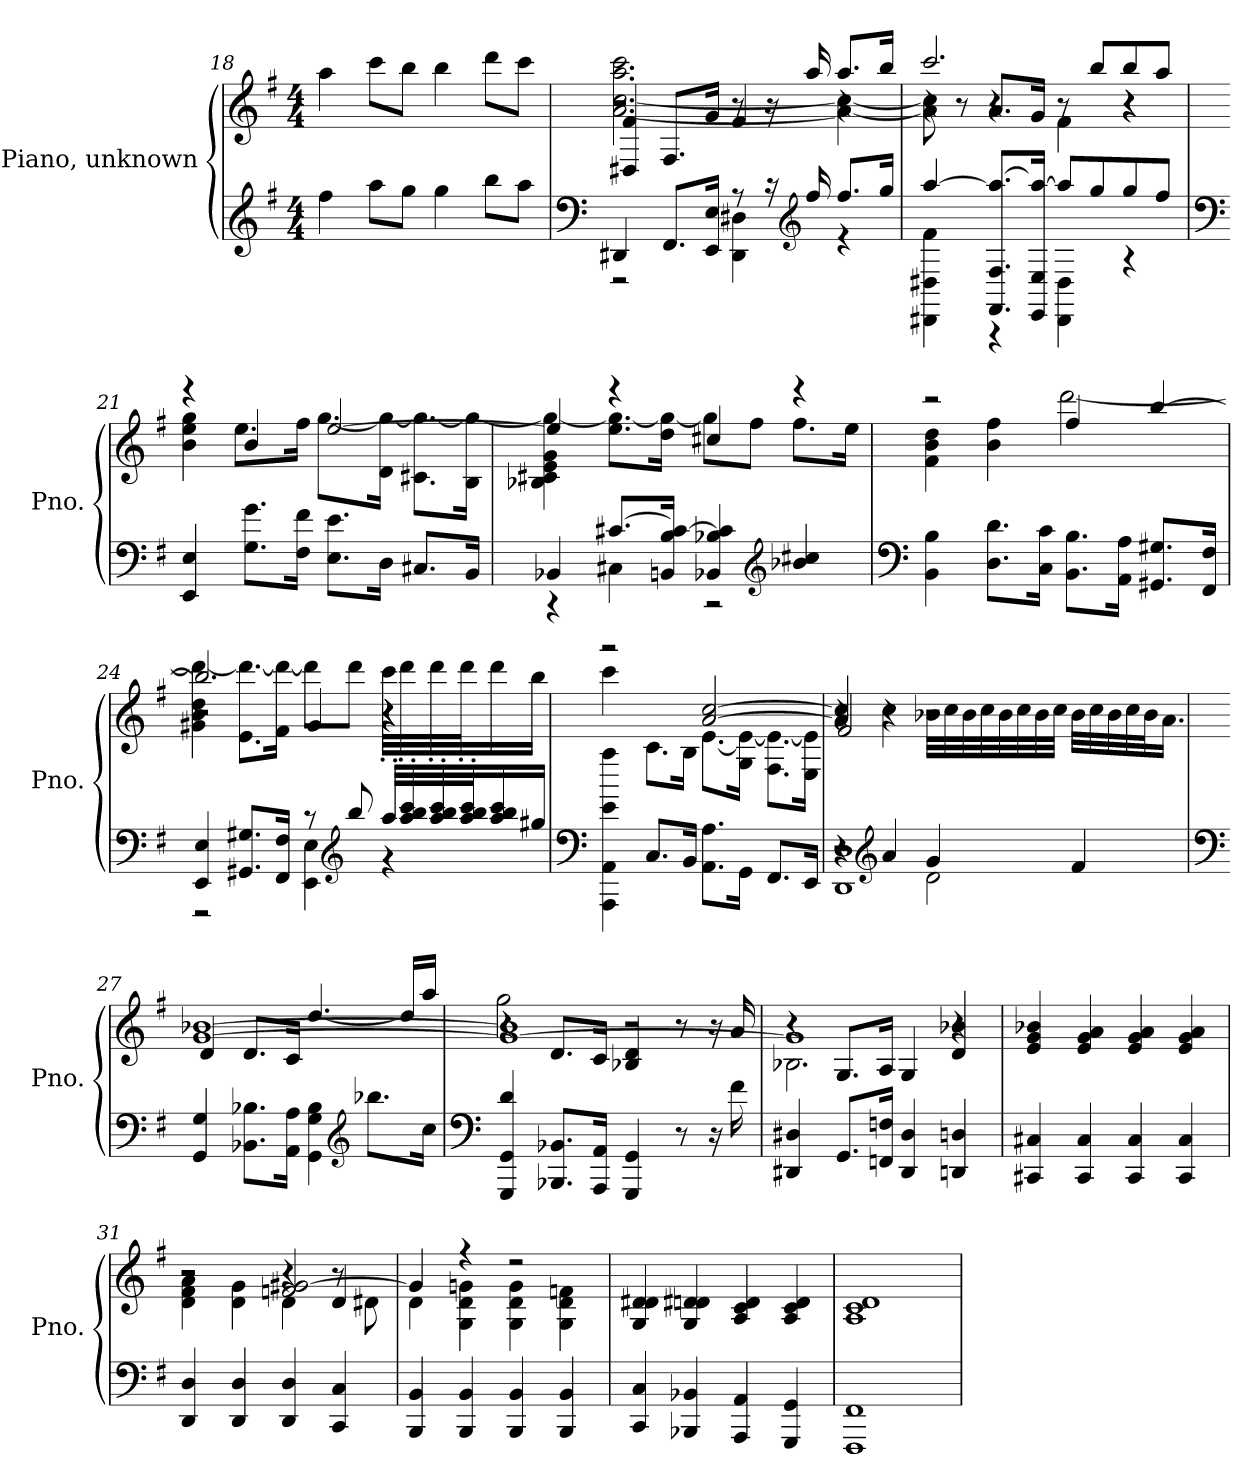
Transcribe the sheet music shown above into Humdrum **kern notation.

**kern	**kern
*part1	*part1
*staff2	*staff1
*I"Piano, unknown	*
*I'Pno.	*
!!LO:LB:g=z
*clefG2	*clefG2
*k[f#]	*k[f#]
*M4/4	*M4/4
=18	=18
4ff#\	4aa\
8aa\L	8ccc\L
8gg\J	8bb\J
4gg\	4bb\
8bb\L	8ddd\L
8aa\J	8ccc\J
=19	=19
*clefF4	*
*^	*^
*	*	*	*^
4DD#X/	2r	2r	[2.a\ [2.cc\ 2.aa\ 2.ccc\	4D#X/ 4f#/
8.FF#/L	.	.	.	8.F#/L
16EE/ 16E/Jk	.	.	.	16g/Jk
8r	4DD#\ 4D#X\	4f#/	.	8r
16r	.	.	.	16r
*clefG2	*	*	*	*
16ff#/	.	.	.	16aa/
8.ff#/L	4r	4r	4a\_ 4cc\_	8.aa/L
16gg/Jk	.	.	.	16bb/Jk
=20	=20	=20	=20	=20
[4aa/	4DD#X\ 4D#X\ 4f#\	2.ccc/	8a\] 8cc\]	4r
.	.	.	8r	.
8.FF#/ 8.F#/ 8.aa/_L	4r	.	4r	8.a/L
16EE/ 16E/ 16aa/_Jk	.	.	.	16g/Jk
8aa/L]	4DD#\ 4D#\	.	4f#\	8r
8gg/	.	.	.	8bb/L
8gg/	4r	4r	4r	8bb/
8ff#/J	.	.	.	8aa/J
*v	*v	*	*	*
*	*v	*v	*v
!!LO:LB:g=z
=21	=21
*clefF4	*
*	*^
4EE/ 4E/	4r	4b\ 4ee\ 4gg\
8.G\ 8.g\L	4b/	8.ee\L
16F#\ 16f#\Jk	.	16ff#\Jk
8.E\ 8.e\L	[2ee/	[8.gg\L
16D\Jk	.	16d\ 16gg\_Jk
8.C#X/L	.	8.c#X\ 8.gg\_L
16BB/Jk	.	16B\ 16gg\_Jk
=22	=22	=22
*^	*	*
4BB-X/	4r	4ee/]	4B-X\ 4c#X\ 4e\ 4g\ 4gg\_
[8.c#X/L	4C#X\	4r	8.ee\ 8.gg\_L
16BBn/ 16B/ 16c#/_Jk	.	.	16dd\ 16gg\_Jk
4BB-X/ 4B-X/ 4c#/]	2r	4cc#X/	8gg\L]
.	.	.	8ff#\J
*clefG2	*	*	*
4b-X/ 4cc#X/	.	4r	8.ff#\L
.	.	.	16ee\Jk
*v	*v	*	*
=23	=23	=23
*clefF4	*	*
4BB\ 4B\	2r	4f#\ 4b\ 4dd\
8.D\ 8.d\L	.	4b\ 4ff#\
16C\ 16c\Jk	.	.
8.BB\ 8.B\L	4ff#/	[2ddd\
16AA\ 16A\Jk	.	.
8.GG#X/ 8.G#X/L	[4bb/	.
16FF#/ 16F#/Jk	.	.
!!LO:LB:g=z
=24	=24	=24
*^	*	*^
4EE/ 4E/	2r	2.bb/]	4g#X\ 4b\ 4dd\ 4ddd\_	2r
8.GG#X/ 8.G#X/L	.	.	8.e\ 8.ddd\_L	.
16FF#/ 16F#/Jk	.	.	16f#\ 16ddd\_Jk	.
8r	4EE\ 4E\	.	8ddd\L]	4g#/
*clefG2	*	*	*	*
8bb/	.	.	8ddd\J	.
32aa'/LLL	4r	4r	32ccc'\LLL	4r
32aa/' 32bb/' 32ccc/'	.	.	32ddd'\	.
32aa/' 32bb/' 32ccc/'	.	.	32ddd'\	.
32aa/' 32bb/' 32ccc/'J	.	.	32ddd'\J	.
16aa/ 16bb/ 16ccc/	.	.	16ddd\	.
16gg#X/JJ	.	.	16bb\JJ	.
*v	*v	*	*	*
*	*v	*v	*v
=25	=25
*clefF4	*
*	*^
4AAA\ 4AA\ 4e\ 4aa\	2r	4ccc\
8.C/L	.	8.c\L
16BB/Jk	.	16B\Jk
8.AA\ 8.A\L	[2a/ [2cc/	[8.e\L
16GG\Jk	.	16G\ 16e\_Jk
8.FF#/L	.	8.F#\ 8.e\_L
16EE/Jk	.	16E\ 16e\]Jk
!!LO:LB:g=z
=26	=26	=26
*^	*	*^
*	*^	*	*	*
4r	2r	1DD 1D	4a/] 4cc/]	4r	2f#/
*clefG2	*	*	*	*	*
4a/	.	.	4r	4cc\	.
4g/	2d\	.	2r	32b-X\LLL	2r
.	.	.	.	32cc\	.
.	.	.	.	32b-\	.
.	.	.	.	32cc\	.
.	.	.	.	32b-\	.
.	.	.	.	32cc\	.
.	.	.	.	32b-\	.
.	.	.	.	32cc\JJJ	.
4f#/	.	.	.	32b-\LLL	.
.	.	.	.	32cc\	.
.	.	.	.	32b-\	.
.	.	.	.	32cc\	.
.	.	.	.	32b-\J	.
.	.	.	.	16.a\JJ	.
*v	*v	*v	*	*	*
*	*v	*v	*v
=27	=27
*clefF4	*
*	*^
4GG/ 4G/	[1g [1b-X	4d/
8.BB-X\ 8.B-X\L	.	8.d/L
16AA\ 16A\Jk	.	16c/Jk
4GG\ 4G\ 4B-\	.	[4.dd/
*clefG2	*	*
8.bb-X\L	.	.
.	.	16dd/LL]
16cc\Jk	.	16aa/JJ
*	*v	*v
=28	=28
*clefF4	*
*	*^
*	*	*^
4GGG/ 4GG/ 4d/	1g_ 1b-]	2gg\	4r
8.BBB-X/ 8.BB-X/L	.	.	8.d/L
16AAA/ 16AA/Jk	.	.	16c/Jk
4GGG/ 4GG/	.	2r	4B-X/ 4d/
8r	.	.	8r
16r	.	.	16r
16f#\	.	.	16a/
!!LO:LB:g=z	!!	!!
=29	=29	=29	=29
4DD#X/ 4D#X/	1g]	2.B-X\	4r
8.GG/L	.	.	8.G/L
16FFn/ 16Fn/Jk	.	.	16A/Jk
4DD#/ 4D#/	.	.	4G/
4DDn/ 4Dn/	.	4r	4d/ 4b-X/
*	*v	*v	*v
=30	=30
4CC#X/ 4C#X/	4e/ 4g/ 4b-X/
4CC#/ 4C#/	4e/ 4g/ 4a/
4CC#/ 4C#/	4e/ 4g/ 4a/
4CC#/ 4C#/	4e/ 4g/ 4a/
=31	=31
*	*^
*	*	*^
4DD/ 4D/	2r	4d\ 4f#\ 4a\	2r
4DD/ 4D/	.	4d\ 4g\	.
4DD/ 4D/	2fn/ [2g#X/	4d\	4r
4CC/ 4C/	.	8r	4d/
.	.	8d#X\	.
*	*	*v	*v
=32	=32	=32
4BBB/ 4BB/	4g#/]	4d\
4BBB/ 4BB/	4r	4G\ 4d\ 4gn\
4BBB/ 4BB/	2r	4G\ 4d\ 4g\
4BBB/ 4BB/	.	4G\ 4d\ 4fn\
*	*v	*v
=33	=33
4CC/ 4C/	4G/ 4d/ 4d#X/
4BBB-X/ 4BB-X/	4G/ 4dn/ 4d#X/
4AAA/ 4AA/	4A/ 4c/ 4d#/
4GGG/ 4GG/	4A/ 4c/ 4d#/
!!LO:PB:g=z
=34	=34
1FFF# 1FF#	1A 1c 1d
=	=
*-	*-
